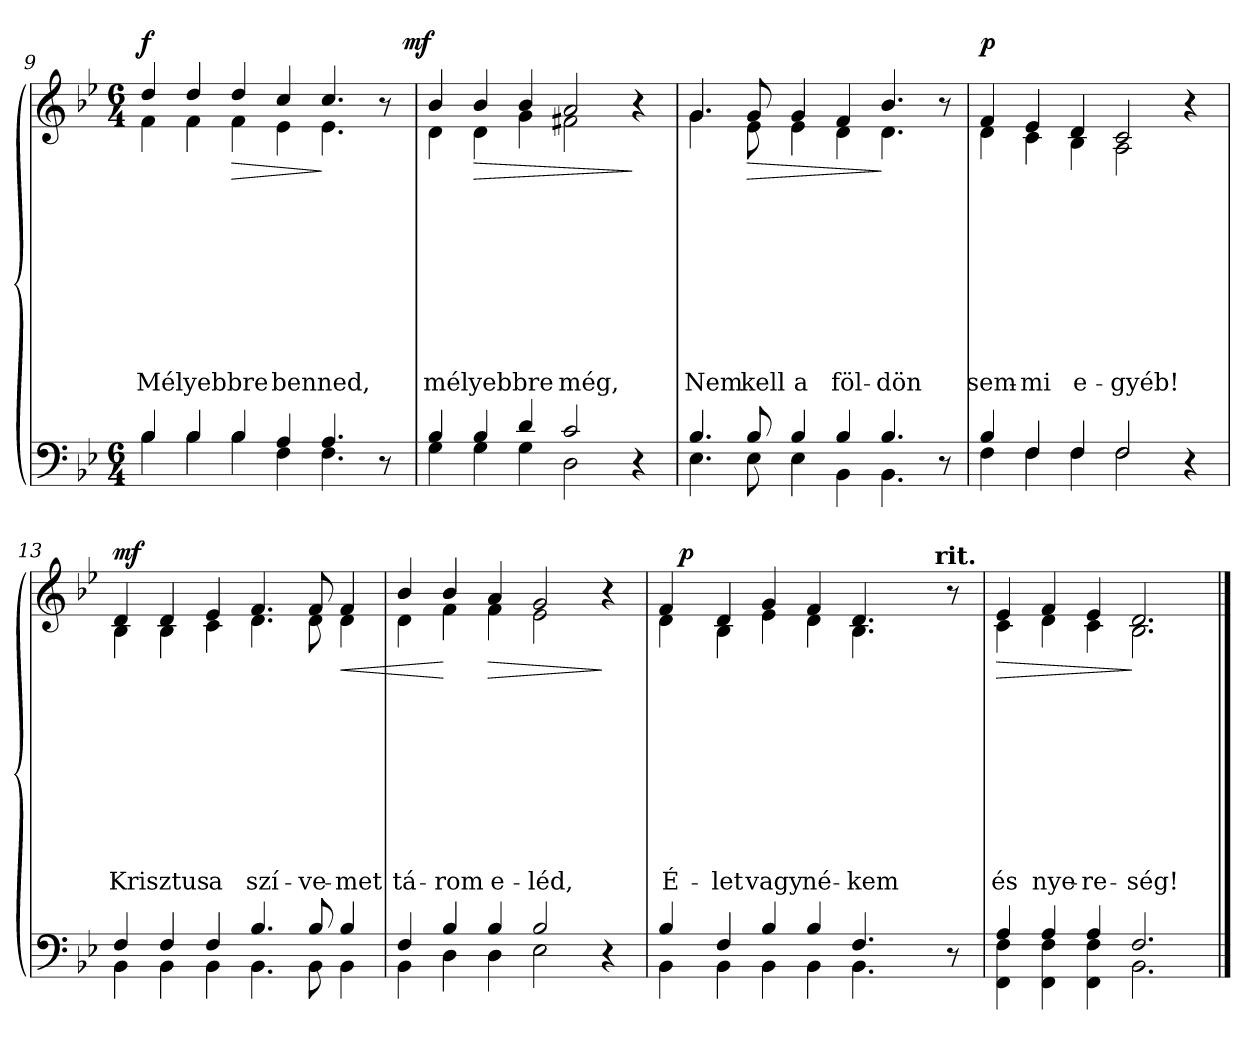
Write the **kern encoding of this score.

**kern	**kern	**text	**text	**text	**text	**text	**text	**text	**text	**text	**dynam
*part2	*part1	*part1	*part1	*part1	*part1	*part1	*part1	*part1	*part1	*part1	*part1
*staff2	*staff1	*staff1	*staff1	*staff1	*staff1	*staff1	*staff1	*staff1	*staff1	*staff1	*staff1
!!LO:LB:g=z
*clefF4	*clefG2	*	*	*	*	*	*	*	*	*	*
*k[b-e-]	*k[b-e-]	*	*	*	*	*	*	*	*	*	*
*B-:	*B-:	*	*	*	*	*	*	*	*	*	*
*M6/4	*M6/4	*	*	*	*	*	*	*	*	*	*
=9	=9	=9	=9	=9	=9	=9	=9	=9	=9	=9	=9
*^	*	*	*	*	*	*	*	*	*	*	*
!	!	!	!	!	!	!	!	!	!	!	!LO:LY:b	!LO:DY:a
*	*	*^	*	*	*	*	*	*	*	*	*	*
4B-/	4B-\	4dd/	4f\	.	.	.	.	.	.	.	.	Mélyebbre	f
4B-/	4B-\	4dd/	4f\	.	.	.	.	.	.	.	.	.	.
!	!	!	!	!	!	!	!	!	!	!	!	!	!LO:HP:b
4B-/	4B-\	4dd/	4f\	.	.	.	.	.	.	.	.	.	>
!	!	!	!	!	!	!	!	!	!	!	!	!LO:LY:b	!
4A/	4F\	4cc/	4e-\	.	.	.	.	.	.	.	.	benned,	.
4.A/	4.F\	4.cc/	4.e-\	.	.	.	.	.	.	.	.	.	]
8ryy	8r	16.ryy	8r	.	.	.	.	.	.	.	.	.	.
!	!	!	!	!	!	!	!	!	!	!	!	!	!LO:DY:a
.	.	32ryy	.	.	.	.	.	.	.	.	.	.	mf
=10	=10	=10	=10	=10	=10	=10	=10	=10	=10	=10	=10	=10	=10
!	!	!	!	!	!	!	!	!	!	!	!	!LO:LY:b	!
4B-/	4G\	4b-/	4d\	.	.	.	.	.	.	.	.	mélyebbre	.
!	!	!	!	!	!	!	!	!	!	!	!	!	!LO:HP:b
4B-/	4G\	4b-/	4d\	.	.	.	.	.	.	.	.	.	>
4d/	4G\	4b-/	4g\	.	.	.	.	.	.	.	.	.	.
!	!	!	!	!	!	!	!	!	!	!	!	!LO:LY:b	!
2c/	2D\	2a/	2f#X\	.	.	.	.	.	.	.	.	még,	.
4ryy	4r	4ryy	4r	.	.	.	.	.	.	.	.	.	]
=11	=11	=11	=11	=11	=11	=11	=11	=11	=11	=11	=11	=11	=11
!	!	!	!	!	!	!	!	!	!	!	!	!LO:LY:b	!
4.B-/	4.E-\	4.g/	4.g\	.	.	.	.	.	.	.	.	Nem	.
!	!	!	!	!	!	!	!	!	!	!	!	!LO:LY:b	!LO:HP:b
8B-/	8E-\	8g/	8e-\	.	.	.	.	.	.	.	.	kell	>
!	!	!	!	!	!	!	!	!	!	!	!	!LO:LY:b	!
4B-/	4E-\	4g/	4e-\	.	.	.	.	.	.	.	.	a	.
!	!	!	!	!	!	!	!	!	!	!	!	!LO:LY:b	!
4B-/	4BB-\	4f/	4d\	.	.	.	.	.	.	.	.	föl-	.
!	!	!	!	!	!	!	!	!	!	!	!	!LO:LY:b	!
4.B-/	4.BB-\	4.b-/	4.d\	.	.	.	.	.	.	.	.	-dön	]
8ryy	8r	8ryy	8r	.	.	.	.	.	.	.	.	.	.
=12	=12	=12	=12	=12	=12	=12	=12	=12	=12	=12	=12	=12	=12
!	!	!	!	!	!	!	!	!	!	!	!	!LO:LY:b	!LO:DY:a
4B-/	4F\	4f/	4d\	.	.	.	.	.	.	.	.	sem-	p
!	!	!	!	!	!	!	!	!	!	!	!	!LO:LY:b	!
4F/	4F\	4e-/	4c\	.	.	.	.	.	.	.	.	-mi	.
!	!	!	!	!	!	!	!	!	!	!	!	!LO:LY:b	!
4F/	4F\	4d/	4B-\	.	.	.	.	.	.	.	.	e-	.
!	!	!	!	!	!	!	!	!	!	!	!	!LO:LY:b	!
2F/	2F\	2c/	2A\	.	.	.	.	.	.	.	.	-gyéb!	.
4ryy	4r	4ryy	4r	.	.	.	.	.	.	.	.	.	.
!!LO:LB:g=z	!!
=13	=13	=13	=13	=13	=13	=13	=13	=13	=13	=13	=13	=13	=13
!	!	!	!	!	!	!	!	!	!	!	!	!LO:LY:b	!LO:DY:a
4F/	4BB-\	4d/	4B-\	.	.	.	.	.	.	.	.	Krisztus	mf
4F/	4BB-\	4d/	4B-\	.	.	.	.	.	.	.	.	.	.
!	!	!	!	!	!	!	!	!	!	!	!	!LO:LY:b	!
4F/	4BB-\	4e-/	4c\	.	.	.	.	.	.	.	.	a	.
!	!	!	!	!	!	!	!	!	!	!	!	!LO:LY:b	!
4.B-/	4.BB-\	4.f/	4.d\	.	.	.	.	.	.	.	.	szí-	.
!	!	!	!	!	!	!	!	!	!	!	!	!LO:LY:b	!
8B-/	8BB-\	8f/	8d\	.	.	.	.	.	.	.	.	-ve-	.
!	!	!	!	!	!	!	!	!	!	!	!	!LO:LY:b	!LO:HP:b
4B-/	4BB-\	4f/	4d\	.	.	.	.	.	.	.	.	-met	<
=14	=14	=14	=14	=14	=14	=14	=14	=14	=14	=14	=14	=14	=14
!	!	!	!	!	!	!	!	!	!	!	!	!LO:LY:b	!
4F/	4BB-\	4b-/	4d\	.	.	.	.	.	.	.	.	tá-	.
!	!	!	!	!	!	!	!	!	!	!	!	!LO:LY:b	!
4B-/	4D\	4b-/	4f\	.	.	.	.	.	.	.	.	-rom	[
!	!	!	!	!	!	!	!	!	!	!	!	!LO:LY:b	!LO:HP:b
4B-/	4D\	4a/	4f\	.	.	.	.	.	.	.	.	e-	>
!	!	!	!	!	!	!	!	!	!	!	!	!LO:LY:b	!
2B-/	2E-\	2g/	2e-\	.	.	.	.	.	.	.	.	-léd,	.
4ryy	4r	4ryy	4r	.	.	.	.	.	.	.	.	.	]
*	*	*v	*v	*	*	*	*	*	*	*	*	*	*
=15	=15	=15	=15	=15	=15	=15	=15	=15	=15	=15	=15	=15
*	*	*^	*	*	*	*	*	*	*	*	*	*
!	!	!	!	!	!	!	!	!	!	!	!	!LO:LY:b	!
*	*	*^	*^	*	*	*	*	*	*	*	*	*	*
4B-/	4BB-\	4f/	4d\	16ryy	1ryy	.	.	.	.	.	.	.	.	É-	.
!	!	!	!	!	!	!	!	!	!	!	!	!	!	!	!LO:DY:a
.	.	.	.	1ryy	.	.	.	.	.	.	.	.	.	.	p
!	!	!	!	!	!	!	!	!	!	!	!	!	!	!LO:LY:b	!
4F/	4BB-\	4d/	4B-\	.	.	.	.	.	.	.	.	.	.	-let	.
!	!	!	!	!	!	!	!	!	!	!	!	!	!	!LO:LY:b	!
4B-/	4BB-\	4g/	4e-\	.	.	.	.	.	.	.	.	.	.	vagy	.
!	!	!	!	!	!	!	!	!	!	!	!	!	!	!LO:LY:b	!
4B-/	4BB-\	4f/	4d\	.	.	.	.	.	.	.	.	.	.	né-	.
!	!	!	!	!	!	!	!	!	!	!	!	!	!	!LO:LY:b	!
4.F/	4.BB-\	4.d/	4.B-\	.	4ryy	.	.	.	.	.	.	.	.	-kem	.
.	.	.	.	4..ryy	.	.	.	.	.	.	.	.	.	.	.
.	.	.	.	.	16.ryy	.	.	.	.	.	.	.	.	.	.
!	!	!	!	!	!LO:TX:a:B:t=rit.	!	!	!	!	!	!	!	!	!	!
.	.	.	.	.	8ryy	.	.	.	.	.	.	.	.	.	.
8ryy	8r	8ryy	8r	.	.	.	.	.	.	.	.	.	.	.	.
.	.	.	.	.	32ryy	.	.	.	.	.	.	.	.	.	.
*	*	*v	*v	*v	*v	*	*	*	*	*	*	*	*	*	*
=16	=16	=16	=16	=16	=16	=16	=16	=16	=16	=16	=16	=16
*	*	*^	*	*	*	*	*	*	*	*	*	*
*	*	*	*^	*	*	*	*	*	*	*	*	*	*
*	*	*	*	*^	*	*	*	*	*	*	*	*	*	*
!	!	!	!	!	!	!	!	!	!	!	!	!	!	!LO:LY:b	!LO:HP:b
*	*	*	*v	*v	*v	*	*	*	*	*	*	*	*	*	*
4A/	4FF\ 4F\	4e-/	4c\	.	.	.	.	.	.	.	.	és	>
!	!	!	!	!	!	!	!	!	!	!	!	!LO:LY:b	!
4A/	4FF\ 4F\	4f/	4d\	.	.	.	.	.	.	.	.	nye-	.
!	!	!	!	!	!	!	!	!	!	!	!	!LO:LY:b	!
4A/	4FF\ 4F\	4e-/	4c\	.	.	.	.	.	.	.	.	-re-	.
!	!	!	!	!	!	!	!	!	!	!	!	!LO:LY:b	!
2.F/	2.BB-\	2.d/	2.B-\	.	.	.	.	.	.	.	.	-ség!	]
*v	*v	*	*	*	*	*	*	*	*	*	*	*	*
*	*v	*v	*	*	*	*	*	*	*	*	*	*
==	==	==	==	==	==	==	==	==	==	==	==
*-	*-	*-	*-	*-	*-	*-	*-	*-	*-	*-	*-
